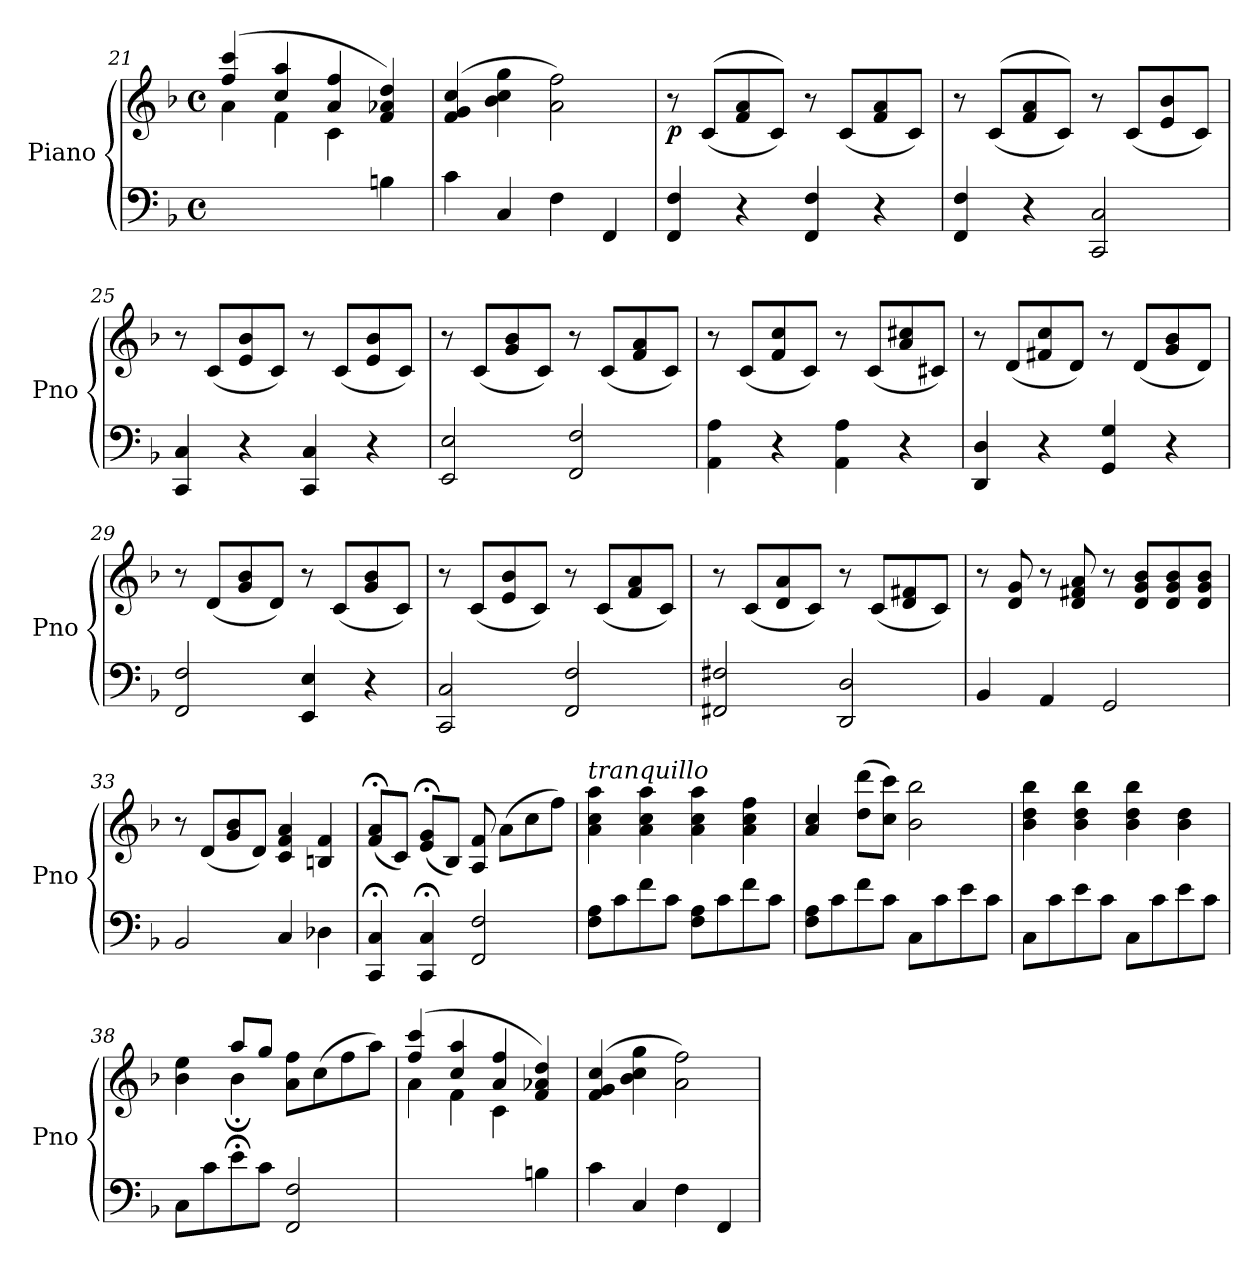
**kern	**kern	**dynam
*part1	*part1	*part1
*staff2	*staff1	*staff1/2
*I"Piano	*	*
*I'Pno	*	*
*clefF4	*clefG2	*
*k[b-]	*k[b-]	*
*M4/4	*M4/4	*
*met(c)	*met(c)	*
=21	=21	=21
*	*^	*
2.ryy	(<4ff/ 4ccc/	(<4a\	.
.	4cc/ 4aa/	4f\	.
.	4a/ 4ff/	4c\	.
4Bn\)	4f/ 4a-X/ 4dd/)	4ryy	.
*	*v	*v	*
=22	=22	=22
4c\	(>4f/ 4g/ 4cc/	.
4C/	4b-\ 4cc\ 4gg\	.
4F\	2a\ 2ff\)	.
4FF/	.	.
!!LO:LB:g=z
=23	=23	=23
!	!	!LO:DY:b
4FF/ 4F/	8r	p
.	(<(<8c/L	.
4r	8f/ 8a/	.
.	8c/J))	.
4FF/ 4F/	8r	.
.	(<8c/L	.
4r	8f/ 8a/	.
.	8c/J)	.
=24	=24	=24
4FF/ 4F/	8r	.
.	(<(<8c/L	.
4r	8f/ 8a/	.
.	8c/J))	.
2CC/ 2C/	8r	.
.	(<8c/L	.
.	8e/ 8b-/	.
.	8c/J)	.
=25	=25	=25
4CC/ 4C/	8r	.
.	(<8c/L	.
4r	8e/ 8b-/	.
.	8c/J)	.
4CC/ 4C/	8r	.
.	(<8c/L	.
4r	8e/ 8b-/	.
.	8c/J)	.
=26	=26	=26
2EE/ 2E/	8r	.
.	(<8c/L	.
.	8g/ 8b-/	.
.	8c/J)	.
2FF/ 2F/	8r	.
.	(<8c/L	.
.	8f/ 8a/	.
.	8c/J)	.
=27	=27	=27
4AA\ 4A\	8r	.
.	(<8c/L	.
4r	8f/ 8cc/	.
.	8c/J)	.
4AA\ 4A\	8r	.
.	(<8c/L	.
4r	8a/ 8cc#X/	.
.	8c#X/J)	.
=28	=28	=28
4DD/ 4D/	8r	.
.	(<8d/L	.
4r	8f#X/ 8cc/	.
.	8d/J)	.
4GG/ 4G/	8r	.
.	(<8d/L	.
4r	8g/ 8b-/	.
.	8d/J)	.
!!LO:PB:g=z
=29	=29	=29
2FF/ 2F/	8r	.
.	(<8d/L	.
.	8g/ 8b-/	.
.	8d/J)	.
4EE/ 4E/	8r	.
.	(<8c/L	.
4r	8g/ 8b-/	.
.	8c/J)	.
=30	=30	=30
2CC/ 2C/	8r	.
.	(<8c/L	.
.	8e/ 8b-/	.
.	8c/J)	.
2FF/ 2F/	8r	.
.	(<8c/L	.
.	8f/ 8a/	.
.	8c/J)	.
=31	=31	=31
2FF#X/ 2F#X/	8r	.
.	(<8c/L	.
.	8d/ 8a/	.
.	8c/J)	.
2DD/ 2D/	8r	.
.	(<8c/L	.
.	8d/ 8f#X/	.
.	8c/J)	.
=32	=32	=32
4BB-/	8r	.
.	8d/ 8g/	.
4AA/	8r	.
.	8d/ 8f#X/ 8a/	.
2GG/	8r	.
.	8d/ 8g/ 8b-/L	.
.	8d/ 8g/ 8b-/	.
.	8d/ 8g/ 8b-/J	.
=33	=33	=33
2BB-/	8r	.
.	(<8d/L	.
.	8g/ 8b-/	.
.	8d/J)	.
4C/	4c/ 4f/ 4a/	.
4D-X\	4Bn/ 4f/	.
=34	=34	=34
4CC/;< 4C/;<	(<8f/;< 8a/;<L	.
.	8c/J)	.
4CC/;< 4C/;<	(<8e/;< 8g/;<L	.
.	8B-/J)	.
2FF/ 2F/	8A/ 8f/	.
.	(>8a\L	.
.	8cc\	.
.	8ff\J)	.
!!LO:LB:g=z
=35	=35	=35
!	!LO:TX:a:i:t=tranquillo	!
8F\ 8A\L	4a\ 4cc\ 4aa\	.
8c\	.	.
8f\	4a\ 4cc\ 4aa\	.
8c\J	.	.
8F\ 8A\L	4a\ 4cc\ 4aa\	.
8c\	.	.
8f\	4a\ 4cc\ 4ff\	.
8c\J	.	.
=36	=36	=36
8F\ 8A\L	4a/ 4cc/	.
8c\	.	.
8f\	(>8dd\ 8ddd\L	.
8c\J	8cc\ 8ccc\J)	.
8C\L	2b-\ 2bb-\	.
8c\	.	.
8e\	.	.
8c\J	.	.
=37	=37	=37
8C\L	4b-\ 4dd\ 4bb-\	.
8c\	.	.
8e\	4b-\ 4dd\ 4bb-\	.
8c\J	.	.
8C\L	4b-\ 4dd\ 4bb-\	.
8c\	.	.
8e\	4b-\ 4dd\	.
8c\J	.	.
=38	=38	=38
*	*^	*
8C\L	4b-\ 4ee\	4ryy	.
8c\	.	.	.
8e;<\	8aa/L	4b-;\	.
8c\J	8gg/J	.	.
2FF/ 2F/	8a\ 8ff\L	2ryy	.
.	(>8cc\	.	.
.	8ff\	.	.
.	8aa\J)	.	.
=39	=39	=39	=39
2.ryy	(<4ff/ 4ccc/	(<4a\	.
.	4cc/ 4aa/	4f\	.
.	4a/ 4ff/	4c\	.
4Bn\)	4f/ 4a-X/ 4dd/)	4ryy	.
*	*v	*v	*
=40	=40	=40
4c\	(>4f/ 4g/ 4cc/	.
4C/	4b-\ 4cc\ 4gg\	.
4F\	2a\ 2ff\)	.
4FF/	.	.
=	=	=
*-	*-	*-
